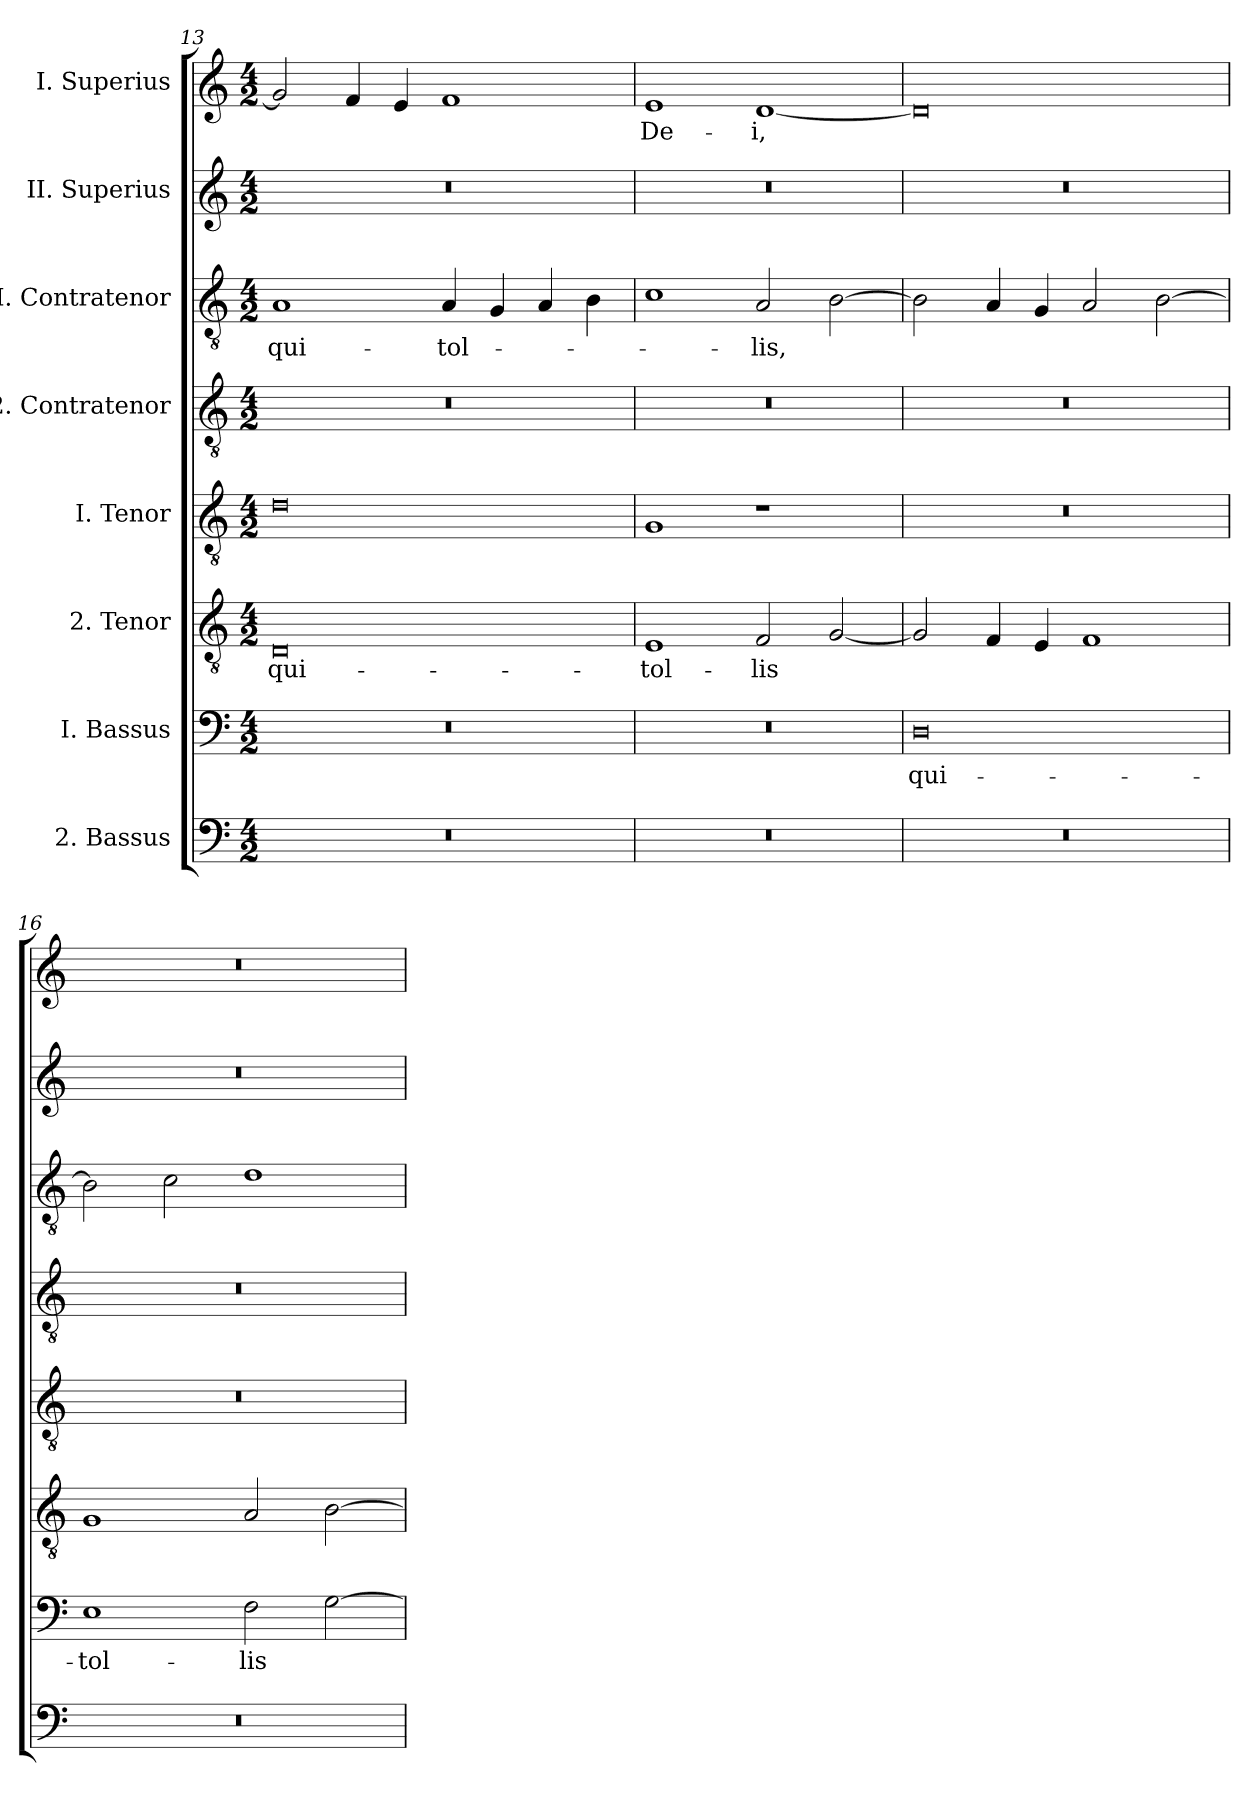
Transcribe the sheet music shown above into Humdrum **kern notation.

**kern	**kern	**text	**kern	**text	**kern	**kern	**kern	**text	**kern	**kern	**text
*part8	*part7	*part7	*part6	*part6	*part5	*part4	*part3	*part3	*part2	*part1	*part1
*staff8	*staff7	*staff7	*staff6	*staff6	*staff5	*staff4	*staff3	*staff3	*staff2	*staff1	*staff1
*I"2. Bassus	*I"I. Bassus	*	*I"2. Tenor	*	*I"I. Tenor	*I"2. Contratenor	*I"I. Contratenor	*	*I"II. Superius	*I"I. Superius	*
*clefF4	*clefF4	*	*clefGv2	*	*clefGv2	*clefGv2	*clefGv2	*	*clefG2	*clefG2	*
*k[]	*k[]	*	*k[]	*	*k[]	*k[]	*k[]	*	*k[]	*k[]	*
*M4/2	*M4/2	*	*M4/2	*	*M4/2	*M4/2	*M4/2	*	*M4/2	*M4/2	*
=13	=13	=13	=13	=13	=13	=13	=13	=13	=13	=13	=13
0r	0r	.	0D/	qui-	0d\	0r	1A/	qui-	0r	2g/]	.
.	.	.	.	.	.	.	.	.	.	4f/	.
.	.	.	.	.	.	.	.	.	.	4e/	.
.	.	.	.	.	.	.	4A/	tol-	.	1f/	.
.	.	.	.	.	.	.	4G/	.	.	.	.
.	.	.	.	.	.	.	4A/	.	.	.	.
.	.	.	.	.	.	.	4B\	.	.	.	.
=14	=14	=14	=14	=14	=14	=14	=14	=14	=14	=14	=14
0r	0r	.	1E/	tol-	1G/	0r	1c\	.	0r	1e/	De-
.	.	.	2F/	-lis	1r	.	2A/	-lis,	.	[1d/	-i,
.	.	.	[2G/	.	.	.	[2B\	.	.	.	.
=15	=15	=15	=15	=15	=15	=15	=15	=15	=15	=15	=15
0r	0D\	qui-	2G/]	.	0r	0r	2B\]	.	0r	0d/]	.
.	.	.	4F/	.	.	.	4A/	.	.	.	.
.	.	.	4E/	.	.	.	4G/	.	.	.	.
.	.	.	1F/	.	.	.	2A/	.	.	.	.
.	.	.	.	.	.	.	[2B\	.	.	.	.
=16	=16	=16	=16	=16	=16	=16	=16	=16	=16	=16	=16
0r	1E\	tol-	1G/	.	0r	0r	2B\]	.	0r	0r	.
.	.	.	.	.	.	.	2c\	.	.	.	.
.	2F\	-lis	2A/	.	.	.	1d\	.	.	.	.
.	[2G\	.	[2B\	.	.	.	.	.	.	.	.
=	=	=	=	=	=	=	=	=	=	=	=
*-	*-	*-	*-	*-	*-	*-	*-	*-	*-	*-	*-
